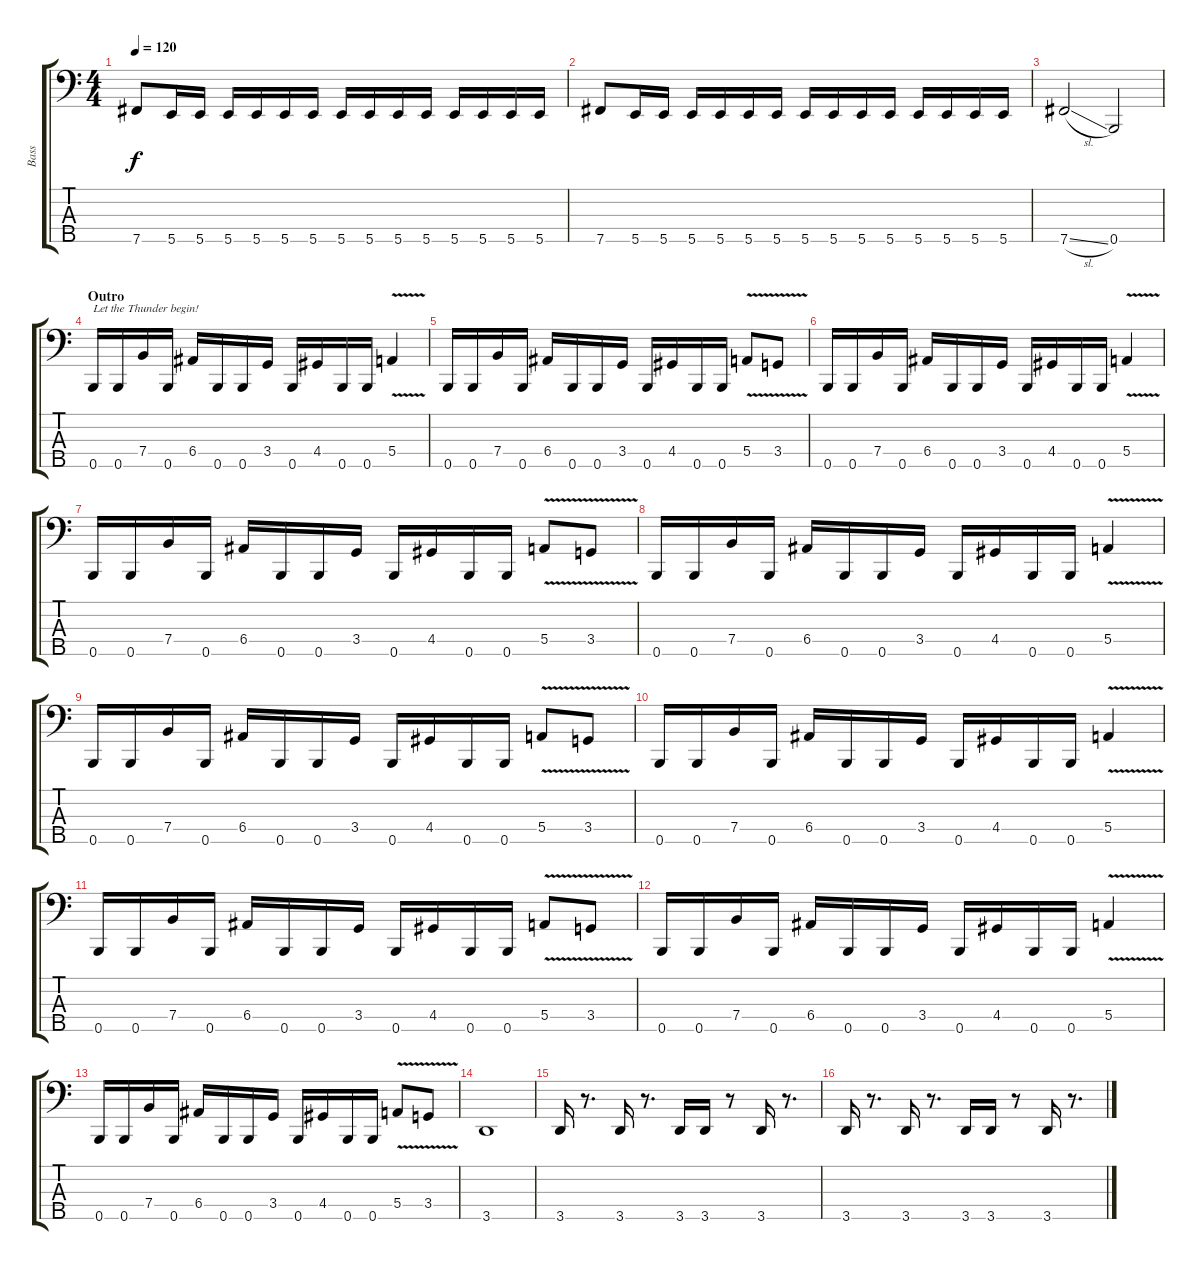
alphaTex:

\track ("Bass" "Bass") {instrument electricbasspick}
\staff {score tabs}
\tuning (G2 D2 A1 E1 B0) {hide}
\ts (4 4)
\tempo 120
\clef f4
\ks c
7.5.8{dy f} 5.5.16 5.5.16 5.5.16 5.5.16 5.5.16 5.5.16 5.5.16 5.5.16 5.5.16 5.5.16 5.5.16 5.5.16 5.5.16 5.5.16 |
7.5.8 5.5.16 5.5.16 5.5.16 5.5.16 5.5.16 5.5.16 5.5.16 5.5.16 5.5.16 5.5.16 5.5.16 5.5.16 5.5.16 5.5.16 |
7.5{sl}.2 0.5.2 |
\section ("" "Outro")
0.5.16{txt "Let the Thunder begin!"} 0.5.16 7.4.16 0.5.16 6.4.16 0.5.16 0.5.16 3.4.16 0.5.16 4.4.16 0.5.16 0.5.16 5.4{v}.4 |
0.5.16 0.5.16 7.4.16 0.5.16 6.4.16 0.5.16 0.5.16 3.4.16 0.5.16 4.4.16 0.5.16 0.5.16 5.4{v}.8 3.4{v}.8 |
0.5.16 0.5.16 7.4.16 0.5.16 6.4.16 0.5.16 0.5.16 3.4.16 0.5.16 4.4.16 0.5.16 0.5.16 5.4{v}.4 |
0.5.16 0.5.16 7.4.16 0.5.16 6.4.16 0.5.16 0.5.16 3.4.16 0.5.16 4.4.16 0.5.16 0.5.16 5.4{v}.8 3.4{v}.8 |
0.5.16 0.5.16 7.4.16 0.5.16 6.4.16 0.5.16 0.5.16 3.4.16 0.5.16 4.4.16 0.5.16 0.5.16 5.4{v}.4 |
0.5.16 0.5.16 7.4.16 0.5.16 6.4.16 0.5.16 0.5.16 3.4.16 0.5.16 4.4.16 0.5.16 0.5.16 5.4{v}.8 3.4{v}.8 |
0.5.16 0.5.16 7.4.16 0.5.16 6.4.16 0.5.16 0.5.16 3.4.16 0.5.16 4.4.16 0.5.16 0.5.16 5.4{v}.4 |
0.5.16 0.5.16 7.4.16 0.5.16 6.4.16 0.5.16 0.5.16 3.4.16 0.5.16 4.4.16 0.5.16 0.5.16 5.4{v}.8 3.4{v}.8 |
0.5.16 0.5.16 7.4.16 0.5.16 6.4.16 0.5.16 0.5.16 3.4.16 0.5.16 4.4.16 0.5.16 0.5.16 5.4{v}.4 |
0.5.16 0.5.16 7.4.16 0.5.16 6.4.16 0.5.16 0.5.16 3.4.16 0.5.16 4.4.16 0.5.16 0.5.16 5.4{v}.8 3.4{v}.8 |
3.5.1 |
3.5.16 r.8{d} 3.5.16 r.8{d} 3.5.16 3.5.16 r.8 3.5.16 r.8{d} |
3.5.16 r.8{d} 3.5.16 r.8{d} 3.5.16 3.5.16 r.8 3.5.16 r.8{d}
